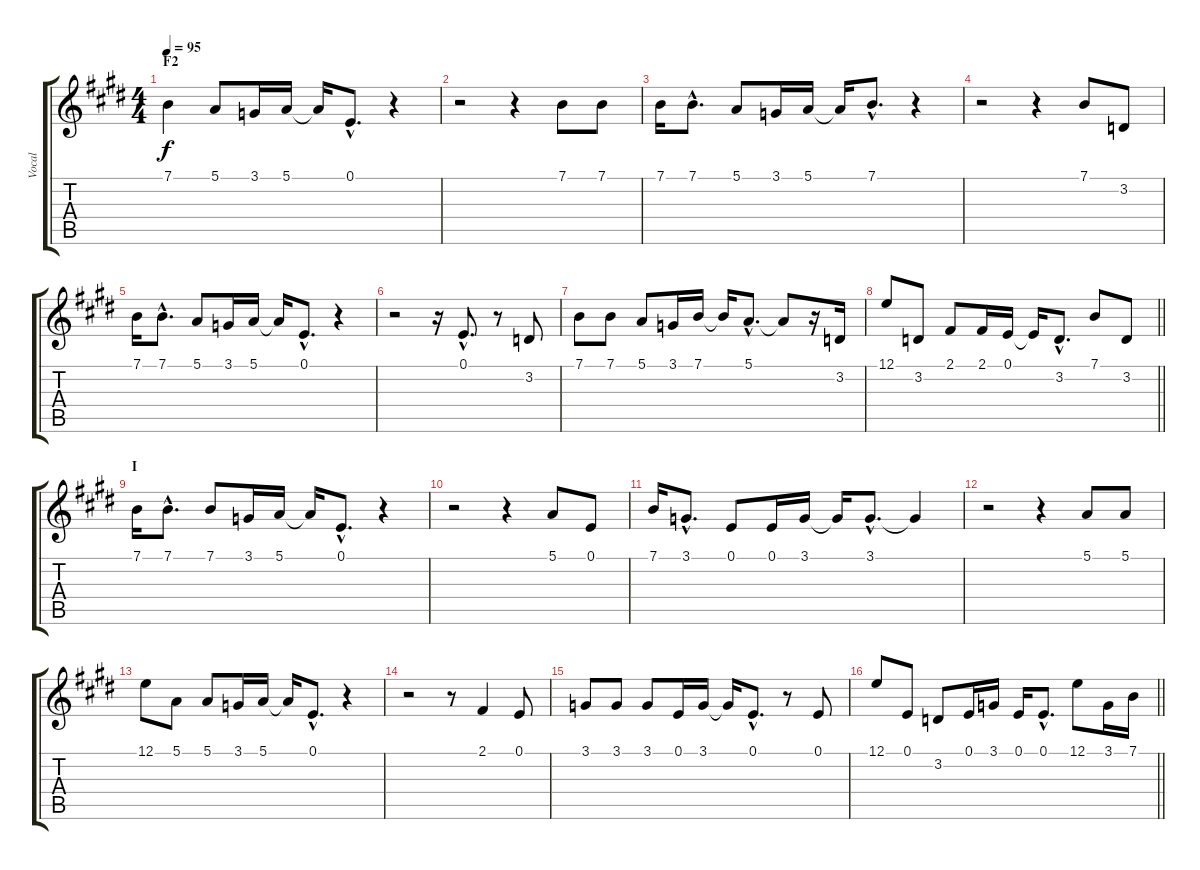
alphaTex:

\track ("Vocal" "Vocal") {instrument altosax}
\staff {score tabs}
\tuning (E4 B3 G3 D3 A2 E2) {hide}
\ts (4 4)
\section ("" "F2")
\tempo 95
\clef g2
\ks e
7.1.4{dy f} 5.1.8 3.1.16 5.1.16 5.1{t}.16 0.1{hac}.8{d} r.4 |
r.2 r.4 7.1.8 7.1.8 |
7.1.16 7.1{hac}.8{d} 5.1.8 3.1.16 5.1.16 5.1{t}.16 7.1{hac}.8{d} r.4 |
r.2 r.4 7.1.8 3.2.8 |
7.1.16 7.1{hac}.8{d} 5.1.8 3.1.16 5.1.16 5.1{t}.16 0.1{hac}.8{d} r.4 |
r.2 r.16 0.1{hac}.8{d} r.8 3.2.8 |
7.1.8 7.1.8 5.1.8 3.1.16 7.1.16 7.1{t}.16 5.1{hac}.8{d} 5.1{t}.8 r.16 3.2.16 |
\barLineRight lightlight
12.1.8 3.2.8 2.1.8 2.1.16 0.1.16 0.1{t}.16 3.2{hac}.8{d} 7.1.8 3.2.8 |
\section ("" "I")
7.1.16 7.1{hac}.8{d} 7.1.8 3.1.16 5.1.16 5.1{t}.16 0.1{hac}.8{d} r.4 |
r.2 r.4 5.1.8 0.1.8 |
7.1.16 3.1{hac}.8{d} 0.1.8 0.1.16 3.1.16 3.1{t}.16 3.1{hac}.8{d} 3.1{t}.4 |
r.2 r.4 5.1.8 5.1.8 |
12.1.8 5.1.8 5.1.8 3.1.16 5.1.16 5.1{t}.16 0.1{hac}.8{d} r.4 |
r.2 r.8 2.1.4 0.1.8 |
3.1.8 3.1.8 3.1.8 0.1.16 3.1.16 3.1{t}.16 0.1{hac}.8{d} r.8 0.1.8 |
\barLineRight lightlight
12.1.8 0.1.8 3.2.8 0.1.16 3.1.16 0.1.16 0.1{hac}.8{d} 12.1.8 3.1.16 7.1.16
